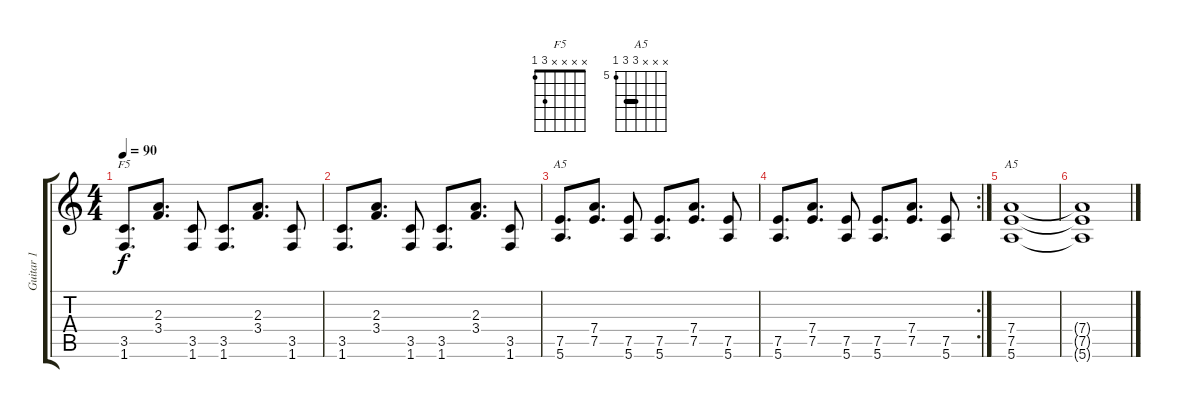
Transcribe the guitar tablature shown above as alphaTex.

\track ("Guitar 1" "Guitar 1") {instrument distortionguitar}
\staff {score tabs}
\tuning (E4 B3 G3 D3 A2 E2) {hide}
\chord ("F5" x x x x 3 1)
\chord ("A5" x x x x 7 5) {firstfret 5}
\chord ("A5" x x x 7 7 5) {firstfret 5 barre 7}
\ts (4 4)
\tempo 90
\clef g2
\ks c
(3.5 1.6).8{d ch "F5" dy f} (2.3 3.4).8{d} (3.5 1.6).8 (3.5 1.6).8{d} (2.3 3.4).8{d} (3.5 1.6).8 |
(3.5 1.6).8{d} (2.3 3.4).8{d} (3.5 1.6).8 (3.5 1.6).8{d} (2.3 3.4).8{d} (3.5 1.6).8 |
(7.5 5.6).8{d ch "A5"} (7.4 7.5).8{d} (7.5 5.6).8 (7.5 5.6).8{d} (7.4 7.5).8{d} (7.5 5.6).8 |
\rc 2
(7.5 5.6).8{d} (7.4 7.5).8{d} (7.5 5.6).8 (7.5 5.6).8{d} (7.4 7.5).8{d} (7.5 5.6).8 |
(7.4 7.5 5.6).1{ch "A5"} |
(7.4{t} 7.5{t} 5.6{t}).1
